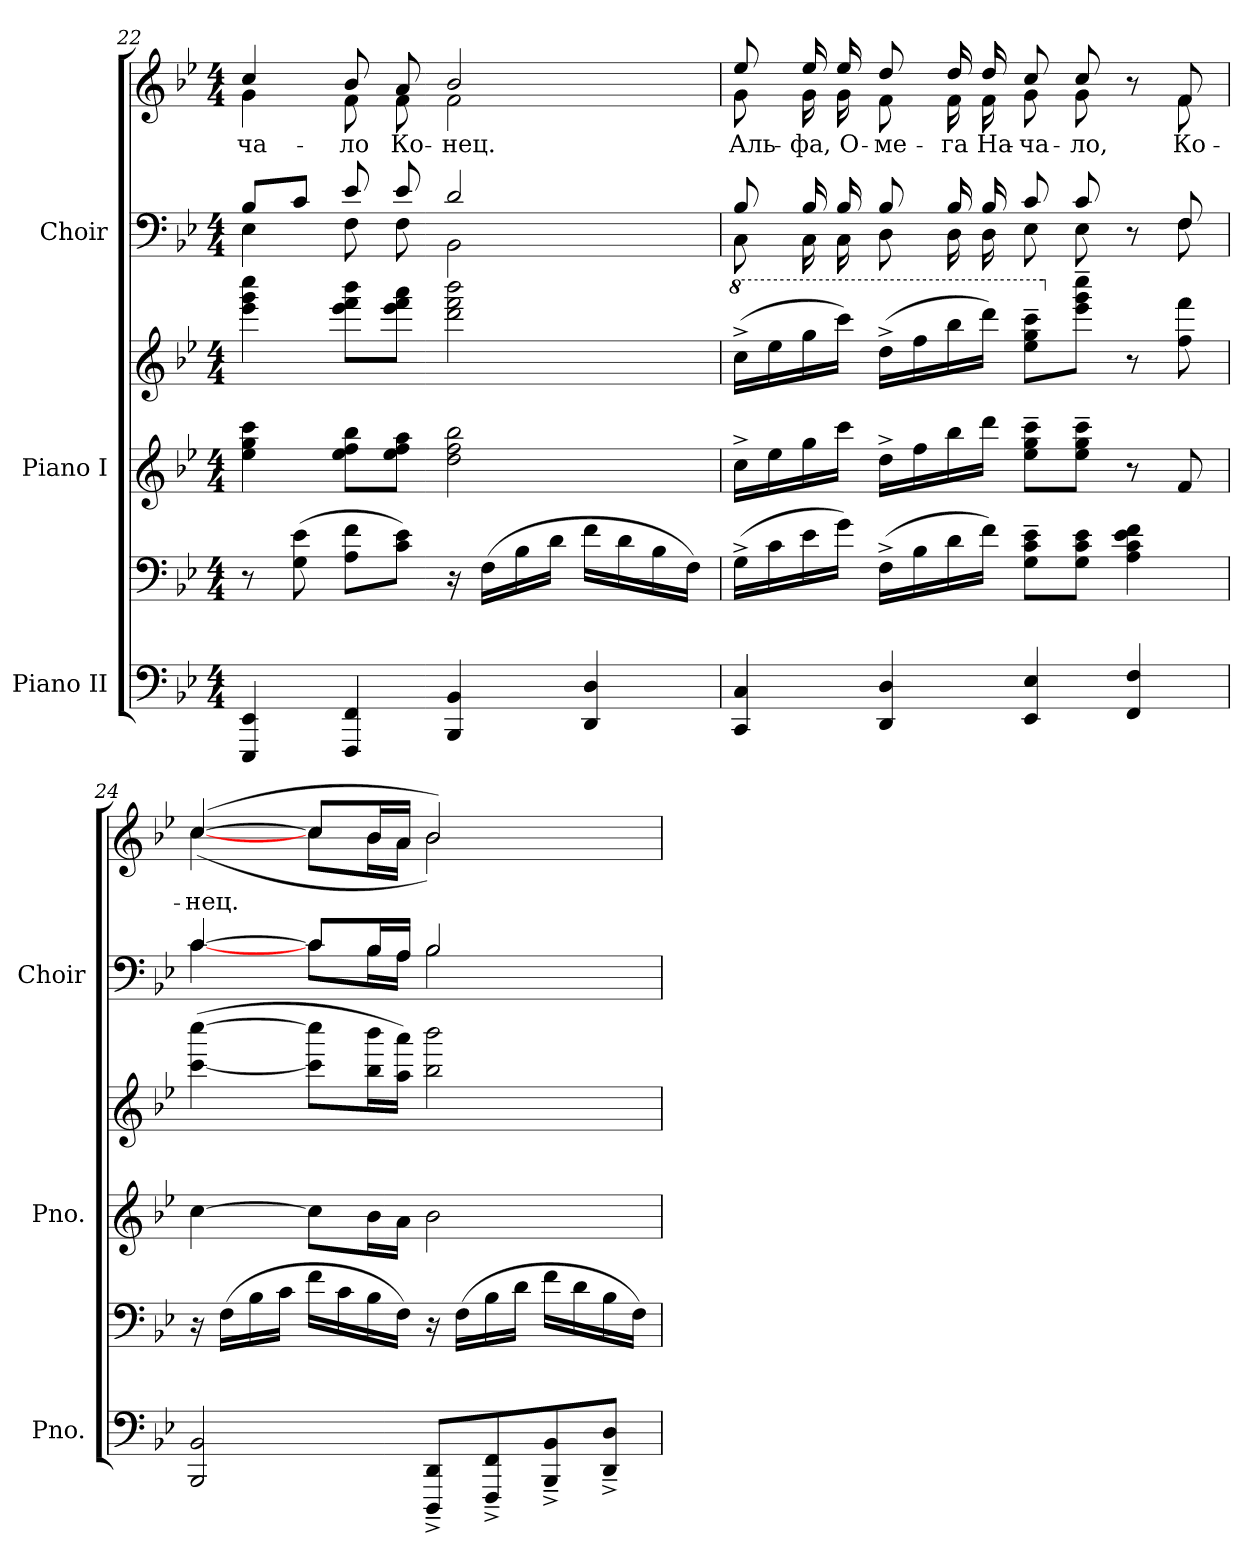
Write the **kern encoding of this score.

**kern	**kern	**kern	**kern	**kern	**kern	**text
*part3	*part3	*part2	*part2	*part1	*part1	*part1
*staff6	*staff5	*staff4	*staff3	*staff2	*staff1	*staff1
*I"Piano II	*	*I"Piano I	*	*I"Choir	*	*
*I'Pno.	*	*I'Pno.	*	*I'Choir	*	*
*clefF4	*clefF4	*clefG2	*clefG2	*clefF4	*clefG2	*
*k[b-e-]	*k[b-e-]	*k[b-e-]	*k[b-e-]	*k[b-e-]	*k[b-e-]	*
*B-:	*B-:	*B-:	*B-:	*B-:	*B-:	*
*M4/4	*M4/4	*M4/4	*M4/4	*M4/4	*M4/4	*
=22	=22	=22	=22	=22	=22	=22
*	*	*	*	*^	*	*
!	!	!	!	!	!	!	!LO:LY:b:color=#000000
*	*	*	*	*	*	*^	*
4EEE-i/ 4EE-i	8r	4ee-i\ 4ggi 4ccci	4eee-i\ 4gggi 4cccci	8B-i/L	4E-i\	4cci/	4gi\	-ча-
.	(8Gi\ 8e-i	.	.	8ci/J	.	.	.	.
!	!	!	!	!	!	!	!	!LO:LY:b:color=#000000
4FFFi/ 4FFi	8Ai\ 8fiL	8ee-i\ 8ffi 8bb-iL	8eee-i\ 8fffi 8bbb-iL	8e-i/	8Fi\	8b-i/	8fi\	-ло
!	!	!	!	!	!	!	!	!LO:LY:b:color=#000000
.	8ci\ 8e-iJ)	8ee-i\ 8ffi 8aaiJ	8eee-i\ 8fffi 8aaaiJ	8e-i/	8Fi\	8ai/	8fi\	Ко-
!	!	!	!	!	!	!	!	!LO:LY:b:color=#000000
4BBB-i/ 4BB-i	16r	2ddi\ 2ffi 2bb-i	2dddi\ 2fffi 2bbb-i	2di/	2BB-i\	2b-i/	2fi\	-нец.
.	(16Fi\LL	.	.	.	.	.	.	.
.	16B-i\	.	.	.	.	.	.	.
.	16di\JJ	.	.	.	.	.	.	.
4DDi/ 4Di	16fi\LL	.	.	.	.	.	.	.
.	16di\	.	.	.	.	.	.	.
.	16B-i\	.	.	.	.	.	.	.
.	16Fi\JJ)	.	.	.	.	.	.	.
=23	=23	=23	=23	=23	=23	=23	=23	=23
*	*	*	*8va	*	*	*	*	*
!	!	!	!	!	!	!	!	!LO:LY:b:color=#000000
4CCi/ 4Ci	(16G^i\LL	16cc^i\LL	(16ccc^i\LL	8B-i/	8Ci\	8ee-i/	8gi\	Аль-
.	16ci\	16ee-i\	16eee-i\	.	.	.	.	.
!	!	!	!	!	!	!	!	!LO:LY:b:color=#000000
.	16e-i\	16ggi\	16gggi\	16B-i/	16Ci\	16ee-i/	16gi\	-фа,
!	!	!	!	!	!	!	!	!LO:LY:b:color=#000000
.	16gi\JJ)	16ccci\JJ	16cccci\JJ)	16B-i/	16Ci\	16ee-i/	16gi\	О-
!	!	!	!	!	!	!	!	!LO:LY:b:color=#000000
4DDi/ 4Di	(16F^i\LL	16dd^i\LL	(16ddd^i\LL	8B-i/	8Di\	8ddi/	8fi\	-ме-
.	16B-i\	16ffi\	16fffi\	.	.	.	.	.
!	!	!	!	!	!	!	!	!LO:LY:b:color=#000000
.	16di\	16bb-i\	16bbb-i\	16B-i/	16Di\	16ddi/	16fi\	-га
!	!	!	!	!	!	!	!	!LO:LY:b:color=#000000
.	16fi\JJ)	16dddi\JJ	16ddddi\JJ)	16B-i/	16Di\	16ddi/	16fi\	На-
!	!	!	!	!	!	!	!	!LO:LY:b:color=#000000
4EE-i/ 4E-i	8Gi\~ 8ci~ 8e-i~L	8ee-i\~ 8ggi~ 8ccci~L	8eee-i\~ 8gggi~ 8cccci~L	8ci/	8E-i\	8cci/	8gi\	-ча-
*	*	*	*X8va	*	*	*	*	*
!	!	!	!	!	!	!	!	!LO:LY:b:color=#000000
.	8Gi\ 8ci 8e-iJ	8ee-i\~ 8ggi~ 8ccci~J	8eee-i\~ 8gggi~ 8cccci~J	8ci/	8E-i\	8cci/	8gi\	-ло,
4FFi/ 4Fi	4Ai\ 4ci 4e-i 4fi	8r	8r	8r	8ryy	8r	8ryy	.
!	!	!	!	!	!	!	!	!LO:LY:b:color=#000000
.	.	8fi/	8ffi\ 8fffi	8Fi/	8Fi\	8fi/	8fi\	Ко-
!!LO:LB:g=z	!!
=24	=24	=24	=24	=24	=24	=24	=24	=24
!	!	!	!	!	!	!	!	!LO:LY:b:color=#000000
2BBB-i/ 2BB-i	16r	[>4cci\	([<4ccci\ [>4cccci	[>4ci/	[<4ci\	([>4cci/	([<4cci\	-нец.
.	(16Fi\LL	.	.	.	.	.	.	.
.	16B-i\	.	.	.	.	.	.	.
.	16ci\JJ	.	.	.	.	.	.	.
.	16fi\LL	8cci\L]	8ccci\] 8cccci]L	8ci/L]	8ci\L	8cci/L]	8cci\L	.
.	16ci\	.	.	.	.	.	.	.
.	16B-i\	16b-i\L	16bb-i\ 16bbb-iL	16B-i/L	16B-i\L	16b-i/L	16b-i\L	.
.	16Fi\JJ)	16ai\JJ	16aai\ 16aaaiJJ)	16Ai/JJ	16Ai\JJ	16ai/JJ	16ai\JJ	.
8DDDi/~^ 8DDi~^L	16r	2b-i\	2bb-i\ 2bbb-i	2B-i/	2B-i\	2b-i/)	2b-i\)	.
.	(16Fi\LL	.	.	.	.	.	.	.
8FFFi/~^ 8FFi~^	16B-i\	.	.	.	.	.	.	.
.	16di\JJ	.	.	.	.	.	.	.
8BBB-i/~^ 8BB-i~^	16fi\LL	.	.	.	.	.	.	.
.	16di\	.	.	.	.	.	.	.
8DDi/~^ 8Di~^J	16B-i\	.	.	.	.	.	.	.
.	16Fi\JJ)	.	.	.	.	.	.	.
*	*	*	*	*v	*v	*	*	*
*	*	*	*	*	*v	*v	*
=	=	=	=	=	=	=
*-	*-	*-	*-	*-	*-	*-
